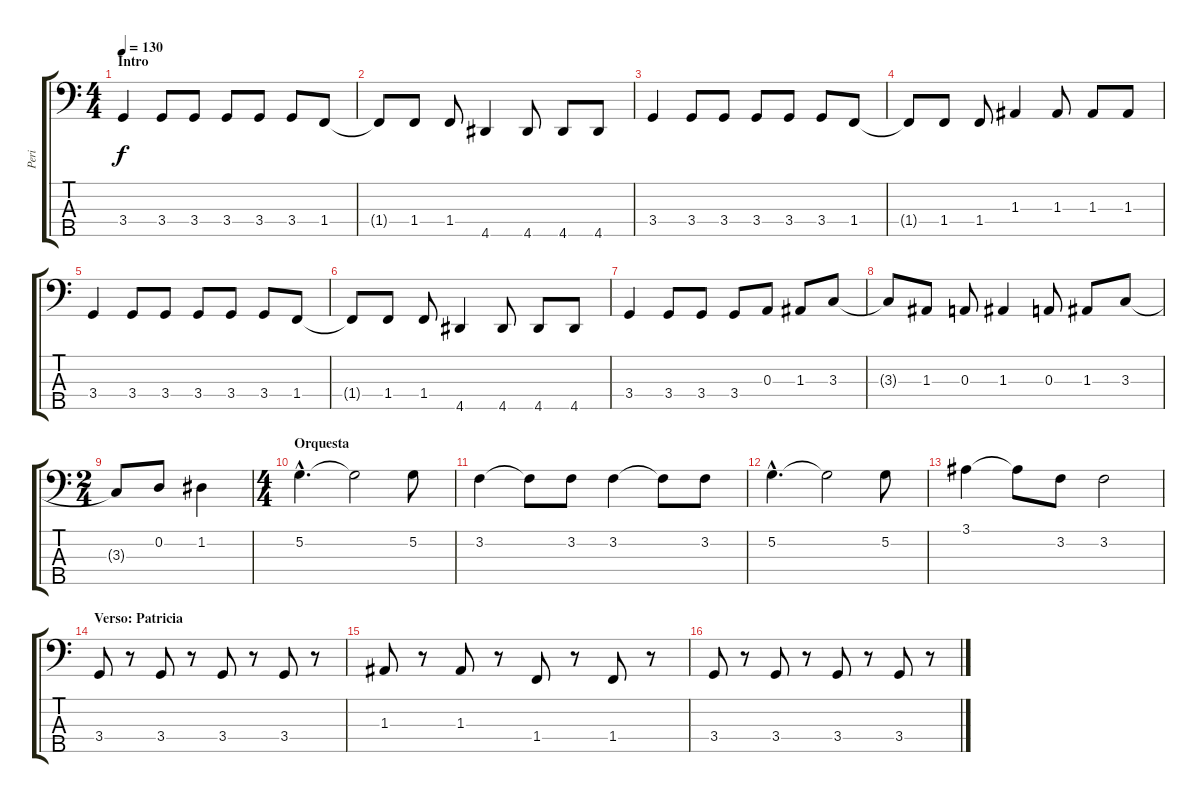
\track ("Peri" "Peri") {instrument electricbassfinger}
\staff {score tabs}
\tuning (G2 D2 A1 E1 B0) {hide}
\ts (4 4)
\section ("" "Intro")
\tempo 130
\clef f4
\ks c
3.4.4{dy f} 3.4.8 3.4.8 3.4.8 3.4.8 3.4.8 1.4.8 |
1.4{t}.8 1.4.8 1.4.8 4.5.4 4.5.8 4.5.8 4.5.8 |
3.4.4 3.4.8 3.4.8 3.4.8 3.4.8 3.4.8 1.4.8 |
1.4{t}.8 1.4.8 1.4.8 1.3.4 1.3.8 1.3.8 1.3.8 |
3.4.4 3.4.8 3.4.8 3.4.8 3.4.8 3.4.8 1.4.8 |
1.4{t}.8 1.4.8 1.4.8 4.5.4 4.5.8 4.5.8 4.5.8 |
3.4.4 3.4.8 3.4.8 3.4.8 0.3.8 1.3.8 3.3.8 |
3.3{t}.8 1.3.8 0.3.8 1.3.4 0.3.8 1.3.8 3.3.8 |
\ts (2 4)
3.3{t}.8 0.2.8 1.2.4 |
\ts (4 4)
\section ("" "Orquesta")
5.2{hac}.4{d volume 12 instrument stringensemble1} 5.2{t}.2 5.2.8 |
3.2.4 3.2{t}.8 3.2.8 3.2.4 3.2{t}.8 3.2.8 |
5.2{hac}.4{d} 5.2{t}.2 5.2.8 |
3.1.4 3.1{t}.8 3.2.8 3.2.2 |
\section ("" "Verso: Patricia")
3.4.8{volume 16 instrument electricbassfinger} r.8 3.4.8 r.8 3.4.8 r.8 3.4.8 r.8 |
1.3.8 r.8 1.3.8 r.8 1.4.8 r.8 1.4.8 r.8 |
3.4.8 r.8 3.4.8 r.8 3.4.8 r.8 3.4.8 r.8
